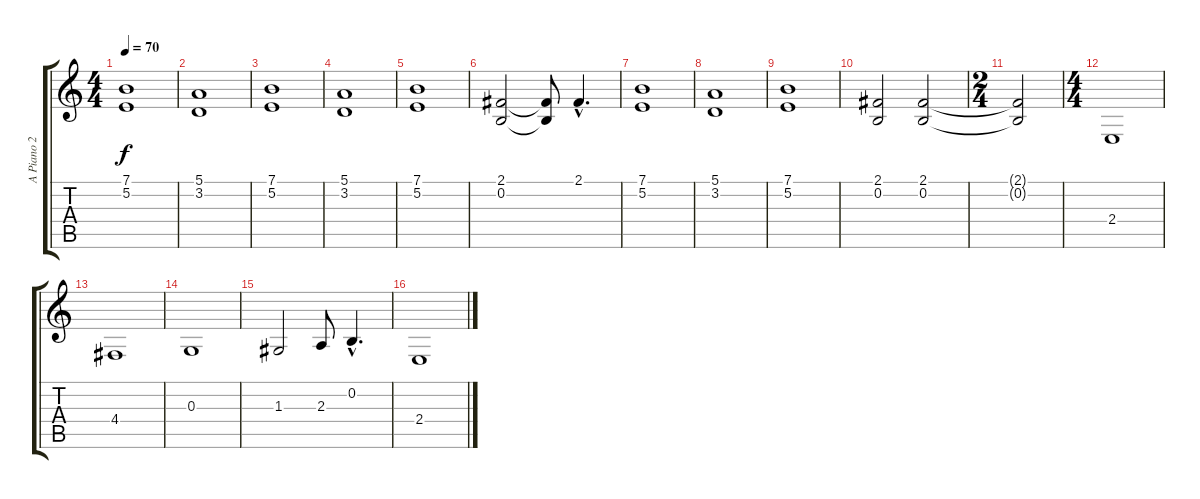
\track ("A Piano 2" "A Piano 2") {instrument brightacousticpiano}
\staff {score tabs}
\tuning (E4 B3 G3 D3 A2 E2) {hide}
\ts (4 4)
\tempo 70
\clef g2
\ks c
(7.1 5.2).1{dy f instrument brightacousticpiano} |
(5.1 3.2).1 |
(7.1 5.2).1 |
(5.1 3.2).1 |
(7.1 5.2).1 |
(2.1 0.2).2 (2.1{t} 0.2{t}).8 2.1{hac}.4{d} |
(7.1 5.2).1 |
(5.1 3.2).1 |
(7.1 5.2).1 |
(2.1 0.2).2 (2.1 0.2).2 |
\ts (2 4)
(2.1{t} 0.2{t}).2 |
\ts (4 4)
2.4.1 |
4.4.1 |
0.3.1 |
1.3.2 2.3.8 0.2{hac}.4{d} |
2.4.1
